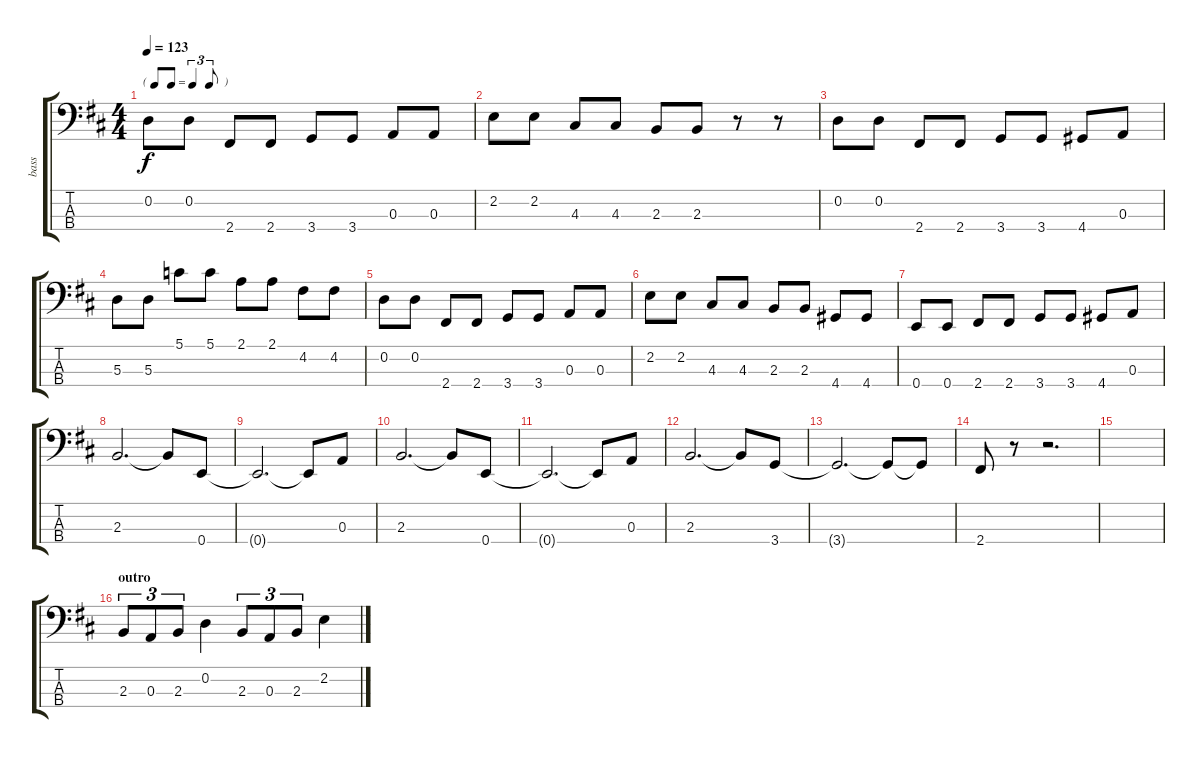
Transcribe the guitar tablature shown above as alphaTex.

\track ("bass" "bass") {instrument electricbasspick}
\staff {score tabs}
\tuning (G2 D2 A1 E1) {hide}
\ts (4 4)
\tf triplet8th
\tempo 123
\clef f4
\ks d
0.2.8{dy f} 0.2.8 2.4.8 2.4.8 3.4.8 3.4.8 0.3.8 0.3.8 |
2.2.8 2.2.8 4.3.8 4.3.8 2.3.8 2.3.8 r.8 r.8 |
0.2.8 0.2.8 2.4.8 2.4.8 3.4.8 3.4.8 4.4.8 0.3.8 |
5.3.8 5.3.8 5.1.8 5.1.8 2.1.8 2.1.8 4.2.8 4.2.8 |
0.2.8 0.2.8 2.4.8 2.4.8 3.4.8 3.4.8 0.3.8 0.3.8 |
2.2.8 2.2.8 4.3.8 4.3.8 2.3.8 2.3.8 4.4.8 4.4.8 |
0.4.8 0.4.8 2.4.8 2.4.8 3.4.8 3.4.8 4.4.8 0.3.8 |
2.3.2{d} 2.3{t}.8 0.4.8 |
0.4{t}.2{d} 0.4{t}.8 0.3.8 |
2.3.2{d} 2.3{t}.8 0.4.8 |
0.4{t}.2{d} 0.4{t}.8 0.3.8 |
2.3.2{d} 2.3{t}.8 3.4.8 |
3.4{t}.2{d} 3.4{t}.8 3.4{t}.8 |
2.4.8 r.8 r.2{d} |
|
\section ("" "outro")
2.3.8{tu (3 2)} 0.3.8{tu (3 2)} 2.3.8{tu (3 2)} 0.2.4 2.3.8{tu (3 2)} 0.3.8{tu (3 2)} 2.3.8{tu (3 2)} 2.2.4
